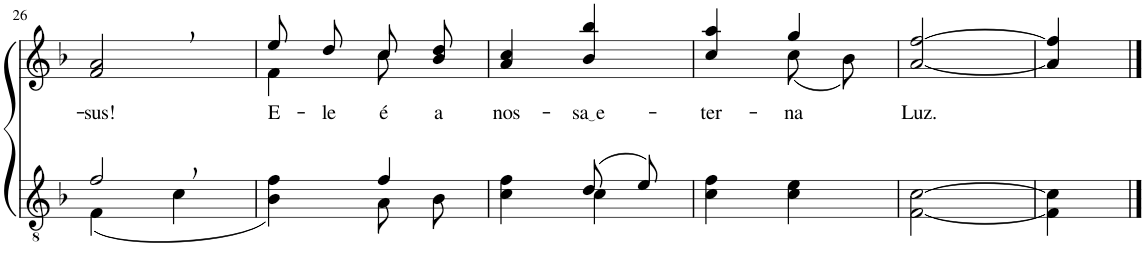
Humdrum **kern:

**kern	**kern	**text
*part2	*part1	*part1
*staff2	*staff1	*staff1
*I"Parte III e IV	*I"Parte I e II	*
!!LO:PB:g=z
*clefGv2	*clefG2	*
*Trd5c9	*Trd5c9	*
*k[b-]	*k[b-]	*
*M2/4	*M2/4	*
=26	=26	=26
*^	*	*
!	!	!	!LO:LY:b
2f,/	(4F\	2f/, 2a/,	-sus!
.	4c\	.	.
=27	=27	=27	=27
*	*	*^	*
!	!	!	!	!LO:LY:b
4ryy	4B-\ 4f\)	8ee/L	4f\	E-
!	!	!	!	!LO:LY:b
.	.	8dd/J	.	-le
!	!	!	!	!LO:LY:b
4f/	8A\L	8cc\L	8cc\	é
!	!	!	!	!LO:LY:b
.	8B-\J	8b-\ 8dd\J	8ryy	a
=28	=28	=28	=28	=28
!	!	!	!	!LO:LY:b
*	*	*v	*v	*
4c\ 4f\	4ryy	4a/ 4cc/	nos-
!	!	!	!LO:LY:b
(8d/L	4c\	4b-/ 4bb-/	sa e
8e/J)	.	.	.
*v	*v	*	*
=29	=29	=29
!	!	!LO:LY:b
*	*^	*
4c\ 4f\	4cc/ 4aa/	4ryy	-ter-
!	!	!	!LO:LY:b
4c\ 4e\	4gg/	(8cc\L	-na
.	.	8b-\J)	.
=30	=30	=30	=30
!	!	!	!LO:LY:b
*	*v	*v	*
[2F\ [2c\	[2a/ [2ff/	Luz.
=31	=31	=31
4F\] 4c\]	4a/] 4ff/]	.
==	==	==
*-	*-	*-
